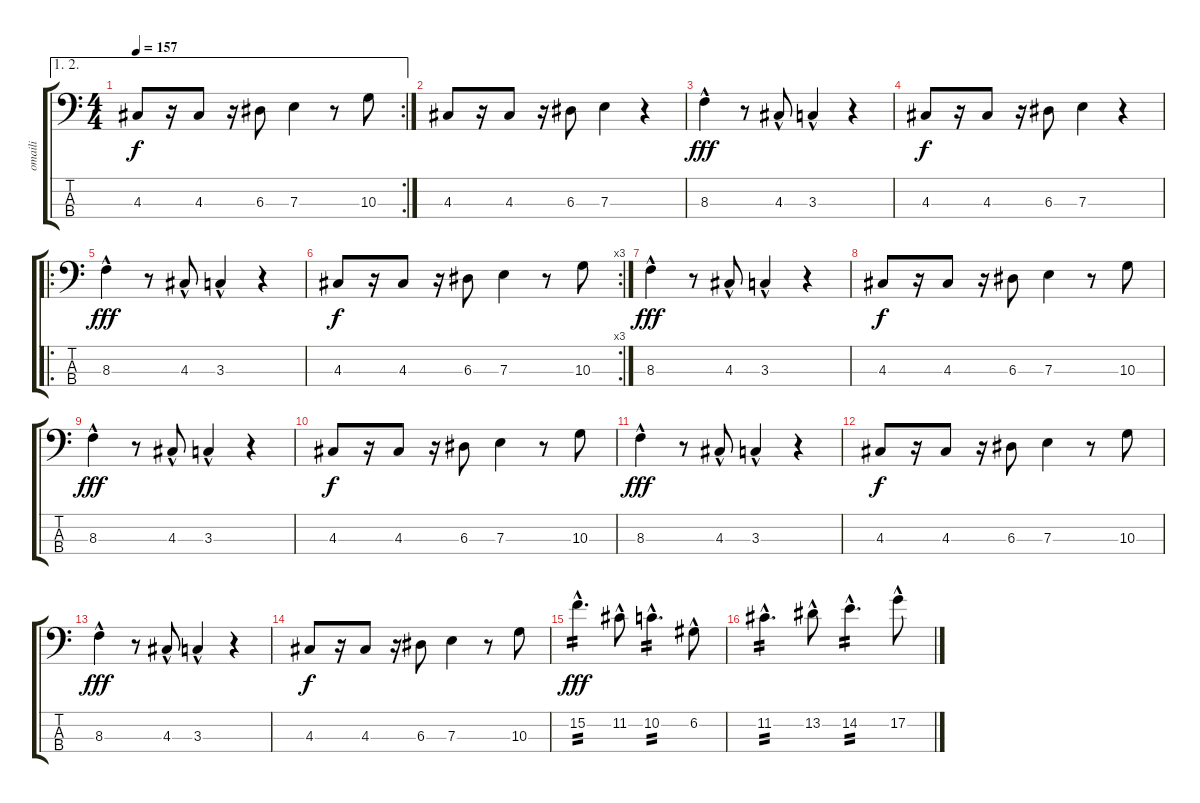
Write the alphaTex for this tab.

\track ("omaili" "omaili") {instrument electricbasspick}
\staff {score tabs}
\tuning (G2 D2 A1 E1) {hide}
\ae (1 2)
\rc 2
\ts (4 4)
\tempo 157
\clef f4
\ks c
4.3.8{dy f} r.16 4.3.8 r.16 6.3.8 7.3.4 r.8 10.3.8 |
4.3.8 r.16 4.3.8 r.16 6.3.8 7.3.4 r.4 |
8.3{hac}.4{dy fff} r.8 4.3{hac}.8 3.3{hac}.4 r.4 |
4.3.8{dy f} r.16 4.3.8 r.16 6.3.8 7.3.4 r.4 |
\ro
8.3{hac}.4{dy fff} r.8 4.3{hac}.8 3.3{hac}.4 r.4 |
\rc 3
4.3.8{dy f} r.16 4.3.8 r.16 6.3.8 7.3.4 r.8 10.3.8 |
8.3{hac}.4{dy fff} r.8 4.3{hac}.8 3.3{hac}.4 r.4 |
4.3.8{dy f} r.16 4.3.8 r.16 6.3.8 7.3.4 r.8 10.3.8 |
8.3{hac}.4{dy fff} r.8 4.3{hac}.8 3.3{hac}.4 r.4 |
4.3.8{dy f} r.16 4.3.8 r.16 6.3.8 7.3.4 r.8 10.3.8 |
8.3{hac}.4{dy fff} r.8 4.3{hac}.8 3.3{hac}.4 r.4 |
4.3.8{dy f} r.16 4.3.8 r.16 6.3.8 7.3.4 r.8 10.3.8 |
8.3{hac}.4{dy fff} r.8 4.3{hac}.8 3.3{hac}.4 r.4 |
4.3.8{dy f} r.16 4.3.8 r.16 6.3.8 7.3.4 r.8 10.3.8 |
15.2{hac}.4{d tp 2 dy fff} 11.2{hac}.8 10.2{hac}.4{d tp 2} 6.2{hac}.8 |
11.2{hac}.4{d tp 2} 13.2{hac}.8 14.2{hac}.4{d tp 2} 17.2{hac}.8
